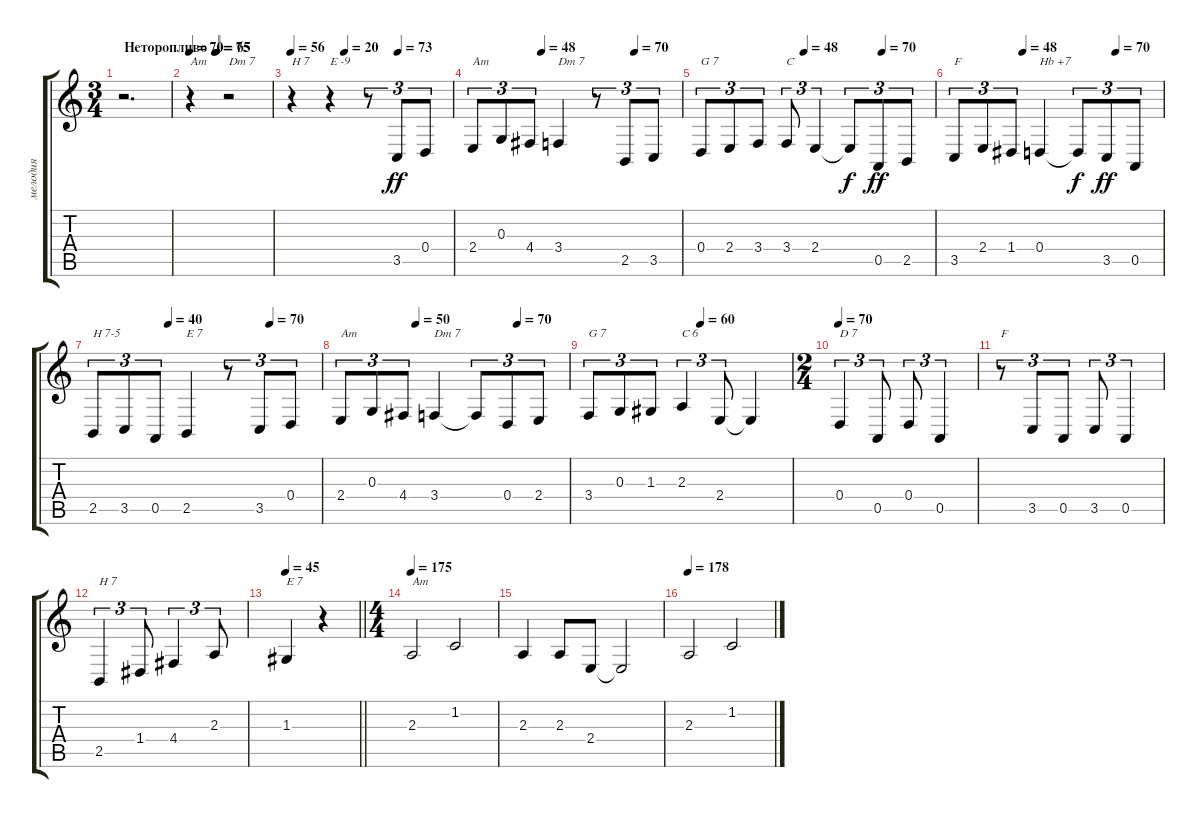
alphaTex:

\track ("мелодия" "мелодия") {instrument accordion}
\staff {score tabs}
\tuning (E4 B3 G3 D3 A2 E2) {hide}
\ts (3 4)
\tempo (75 "Неторопливо")
\clef g2
\ks aminor
r.2{d dy ff instrument accordion} |
\tempo 70
\tempo (65 0.3333333333333333)
r.4{txt "Am"} r.2{txt "Dm 7"} |
\tempo 56
\tempo (20 0.3333333333333333)
\tempo (73 0.6666666666666666)
r.4{txt "H 7"} r.4{txt "E -9"} r.8{tu (3 2)} 3.5.8{tu (3 2)} 0.4.8{tu (3 2)} |
\tempo (48 0.3333333333333333)
\tempo (70 0.7777777777777778)
2.4.8{tu (3 2) txt "Am"} 0.3.8{tu (3 2)} 4.4.8{tu (3 2)} 3.4.4{txt "Dm 7"} r.8{tu (3 2)} 2.5.8{tu (3 2)} 3.5.8{tu (3 2)} |
\tempo (48 0.4444444444444444)
\tempo (70 0.7777777777777778)
0.4.8{tu (3 2) txt "G 7"} 2.4.8{tu (3 2)} 3.4.8{tu (3 2)} 3.4.8{tu (3 2) txt "C"} 2.4.4{tu (3 2)} 2.4{t}.8{tu (3 2) dy f} 0.5.8{tu (3 2) dy ff} 2.5.8{tu (3 2)} |
\tempo (48 0.3333333333333333)
\tempo (70 0.7777777777777778)
3.5.8{tu (3 2) txt "F"} 2.4.8{tu (3 2)} 1.4.8{tu (3 2)} 0.4.4{txt "Hb +7"} 0.4{t}.8{tu (3 2) dy f} 3.5.8{tu (3 2) dy ff} 0.5.8{tu (3 2)} |
\tempo (40 0.3333333333333333)
\tempo (70 0.7777777777777778)
2.5.8{tu (3 2) txt "H 7-5"} 3.5.8{tu (3 2)} 0.5.8{tu (3 2)} 2.5.4{txt "E 7"} r.8{tu (3 2)} 3.5.8{tu (3 2)} 0.4.8{tu (3 2)} |
\tempo (50 0.3333333333333333)
\tempo (70 0.7777777777777778)
2.4.8{tu (3 2) txt "Am"} 0.3.8{tu (3 2)} 4.4.8{tu (3 2)} 3.4.4{txt "Dm 7"} 3.4{t}.8{tu (3 2)} 0.4.8{tu (3 2)} 2.4.8{tu (3 2)} |
\tempo (60 0.5555555555555556)
3.4.8{tu (3 2) txt "G 7"} 0.3.8{tu (3 2)} 1.3.8{tu (3 2)} 2.3.4{tu (3 2) txt "C 6"} 2.4.8{tu (3 2)} 2.4{t}.4 |
\ts (2 4)
\tempo 70
0.4.4{tu (3 2) txt "D 7"} 0.5.8{tu (3 2)} 0.4.8{tu (3 2)} 0.5.4{tu (3 2)} |
r.8{tu (3 2) txt "F"} 3.5.8{tu (3 2)} 0.5.8{tu (3 2)} 3.5.8{tu (3 2)} 0.5.4{tu (3 2)} |
2.5.4{tu (3 2) txt "H 7"} 1.4.8{tu (3 2)} 4.4.4{tu (3 2)} 2.3.8{tu (3 2)} |
\tempo 45
\barLineRight lightlight
1.3.4{txt "E 7"} r.4 |
\ts (4 4)
\tempo 175
2.3.2{txt "Am"} 1.2.2 |
2.3.4 2.3.8 2.4.8 2.4{t}.2 |
\tempo 178
2.3.2 1.2.2
